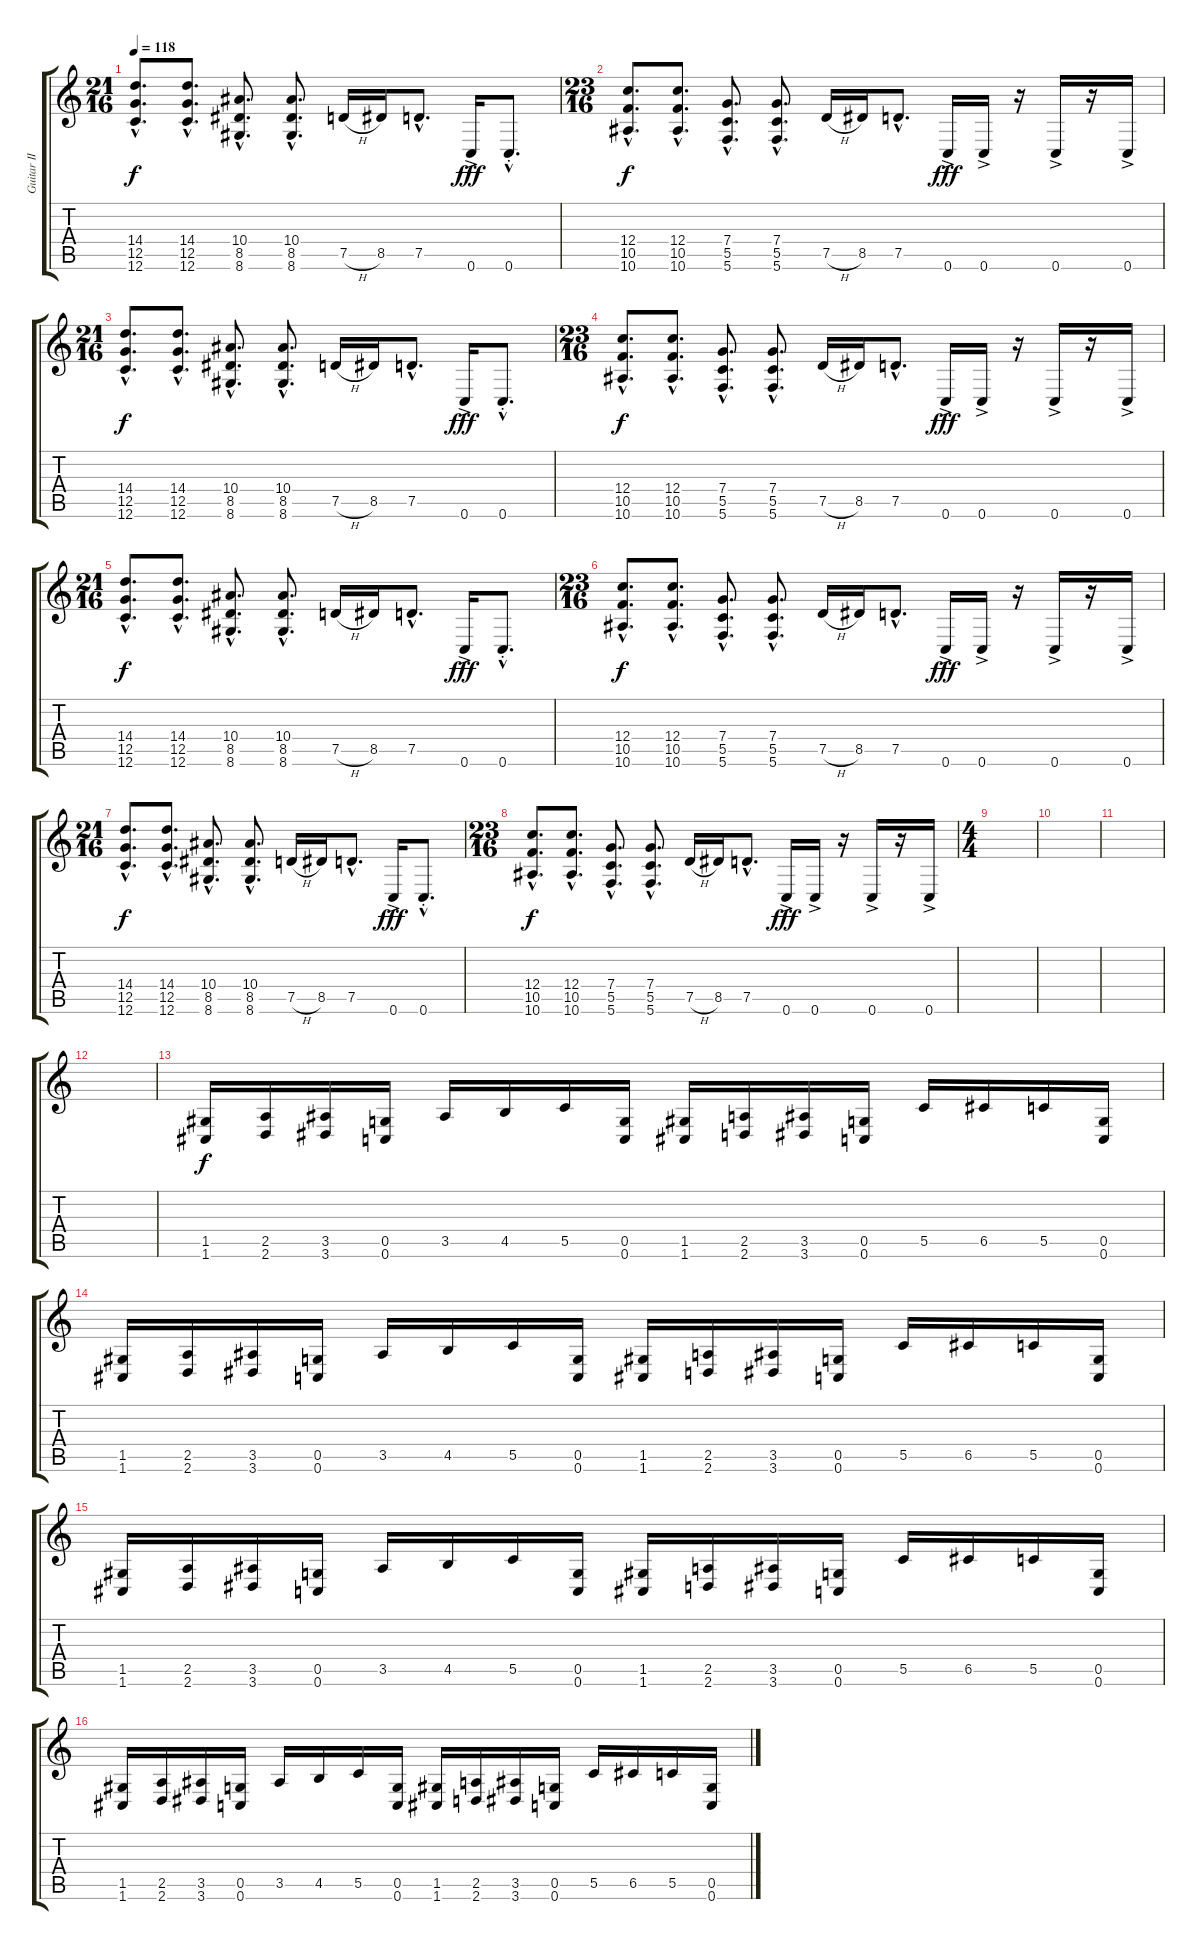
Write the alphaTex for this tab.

\track ("Guitar II" "Guitar II") {instrument distortionguitar}
\staff {score tabs}
\tuning (D4 A3 F3 C3 G2 C2) {hide}
\ts (21 16)
\tempo 118
\clef g2
\ks c
(14.4{hac} 12.5{hac} 12.6{hac}).8{d dy f volume 14 balance 2 instrument overdrivenguitar} (14.4{hac} 12.5{hac} 12.6{hac}).8{d} (10.4{hac} 8.5{hac} 8.6{hac}).8{d} (10.4{hac} 8.5{hac} 8.6{hac}).8{d} 7.5{h}.16 8.5.16 7.5{hac}.8{d} 0.6{ac}.16{dy fff} 0.6{hac st}.8{d} |
\ts (23 16)
(12.4{hac} 10.5{hac} 10.6{hac}).8{d dy f} (12.4{hac} 10.5{hac} 10.6{hac}).8{d} (7.4{hac} 5.5{hac} 5.6{hac}).8{d} (7.4{hac} 5.5{hac} 5.6{hac}).8{d} 7.5{h}.16 8.5.16 7.5{hac}.8{d} 0.6{ac}.16{dy fff} 0.6{ac}.16 r.16 0.6{ac}.16 r.16 0.6{ac}.16 |
\ts (21 16)
(14.4{hac} 12.5{hac} 12.6{hac}).8{d dy f volume 14 balance 2} (14.4{hac} 12.5{hac} 12.6{hac}).8{d} (10.4{hac} 8.5{hac} 8.6{hac}).8{d} (10.4{hac} 8.5{hac} 8.6{hac}).8{d} 7.5{h}.16 8.5.16 7.5{hac}.8{d} 0.6{ac}.16{dy fff} 0.6{hac st}.8{d} |
\ts (23 16)
(12.4{hac} 10.5{hac} 10.6{hac}).8{d dy f} (12.4{hac} 10.5{hac} 10.6{hac}).8{d} (7.4{hac} 5.5{hac} 5.6{hac}).8{d} (7.4{hac} 5.5{hac} 5.6{hac}).8{d} 7.5{h}.16 8.5.16 7.5{hac}.8{d} 0.6{ac}.16{dy fff} 0.6{ac}.16 r.16 0.6{ac}.16 r.16 0.6{ac}.16 |
\ts (21 16)
(14.4{hac} 12.5{hac} 12.6{hac}).8{d dy f volume 14 balance 2} (14.4{hac} 12.5{hac} 12.6{hac}).8{d} (10.4{hac} 8.5{hac} 8.6{hac}).8{d} (10.4{hac} 8.5{hac} 8.6{hac}).8{d} 7.5{h}.16 8.5.16 7.5{hac}.8{d} 0.6{ac}.16{dy fff} 0.6{hac st}.8{d} |
\ts (23 16)
(12.4{hac} 10.5{hac} 10.6{hac}).8{d dy f} (12.4{hac} 10.5{hac} 10.6{hac}).8{d} (7.4{hac} 5.5{hac} 5.6{hac}).8{d} (7.4{hac} 5.5{hac} 5.6{hac}).8{d} 7.5{h}.16 8.5.16 7.5{hac}.8{d} 0.6{ac}.16{dy fff} 0.6{ac}.16 r.16 0.6{ac}.16 r.16 0.6{ac}.16 |
\ts (21 16)
(14.4{hac} 12.5{hac} 12.6{hac}).8{d dy f volume 14 balance 2} (14.4{hac} 12.5{hac} 12.6{hac}).8{d} (10.4{hac} 8.5{hac} 8.6{hac}).8{d} (10.4{hac} 8.5{hac} 8.6{hac}).8{d} 7.5{h}.16 8.5.16 7.5{hac}.8{d} 0.6{ac}.16{dy fff} 0.6{hac st}.8{d} |
\ts (23 16)
(12.4{hac} 10.5{hac} 10.6{hac}).8{d dy f} (12.4{hac} 10.5{hac} 10.6{hac}).8{d} (7.4{hac} 5.5{hac} 5.6{hac}).8{d} (7.4{hac} 5.5{hac} 5.6{hac}).8{d} 7.5{h}.16 8.5.16 7.5{hac}.8{d} 0.6{ac}.16{dy fff} 0.6{ac}.16 r.16 0.6{ac}.16 r.16 0.6{ac}.16 |
\ts (4 4)
|
|
|
|
(1.5 1.6).16{dy f volume 14 balance 2 instrument distortionguitar} (2.5 2.6).16 (3.5 3.6).16 (0.5 0.6).16 3.5.16 4.5.16 5.5.16 (0.5 0.6).16 (1.5 1.6).16 (2.5 2.6).16 (3.5 3.6).16 (0.5 0.6).16 5.5.16 6.5.16 5.5.16 (0.5 0.6).16 |
(1.5 1.6).16{volume 14 balance 2} (2.5 2.6).16 (3.5 3.6).16 (0.5 0.6).16 3.5.16 4.5.16 5.5.16 (0.5 0.6).16 (1.5 1.6).16 (2.5 2.6).16 (3.5 3.6).16 (0.5 0.6).16 5.5.16 6.5.16 5.5.16 (0.5 0.6).16 |
(1.5 1.6).16{volume 14 balance 2} (2.5 2.6).16 (3.5 3.6).16 (0.5 0.6).16 3.5.16 4.5.16 5.5.16 (0.5 0.6).16 (1.5 1.6).16 (2.5 2.6).16 (3.5 3.6).16 (0.5 0.6).16 5.5.16 6.5.16 5.5.16 (0.5 0.6).16 |
(1.5 1.6).16{volume 14 balance 2} (2.5 2.6).16 (3.5 3.6).16 (0.5 0.6).16 3.5.16 4.5.16 5.5.16 (0.5 0.6).16 (1.5 1.6).16 (2.5 2.6).16 (3.5 3.6).16 (0.5 0.6).16 5.5.16 6.5.16 5.5.16 (0.5 0.6).16
